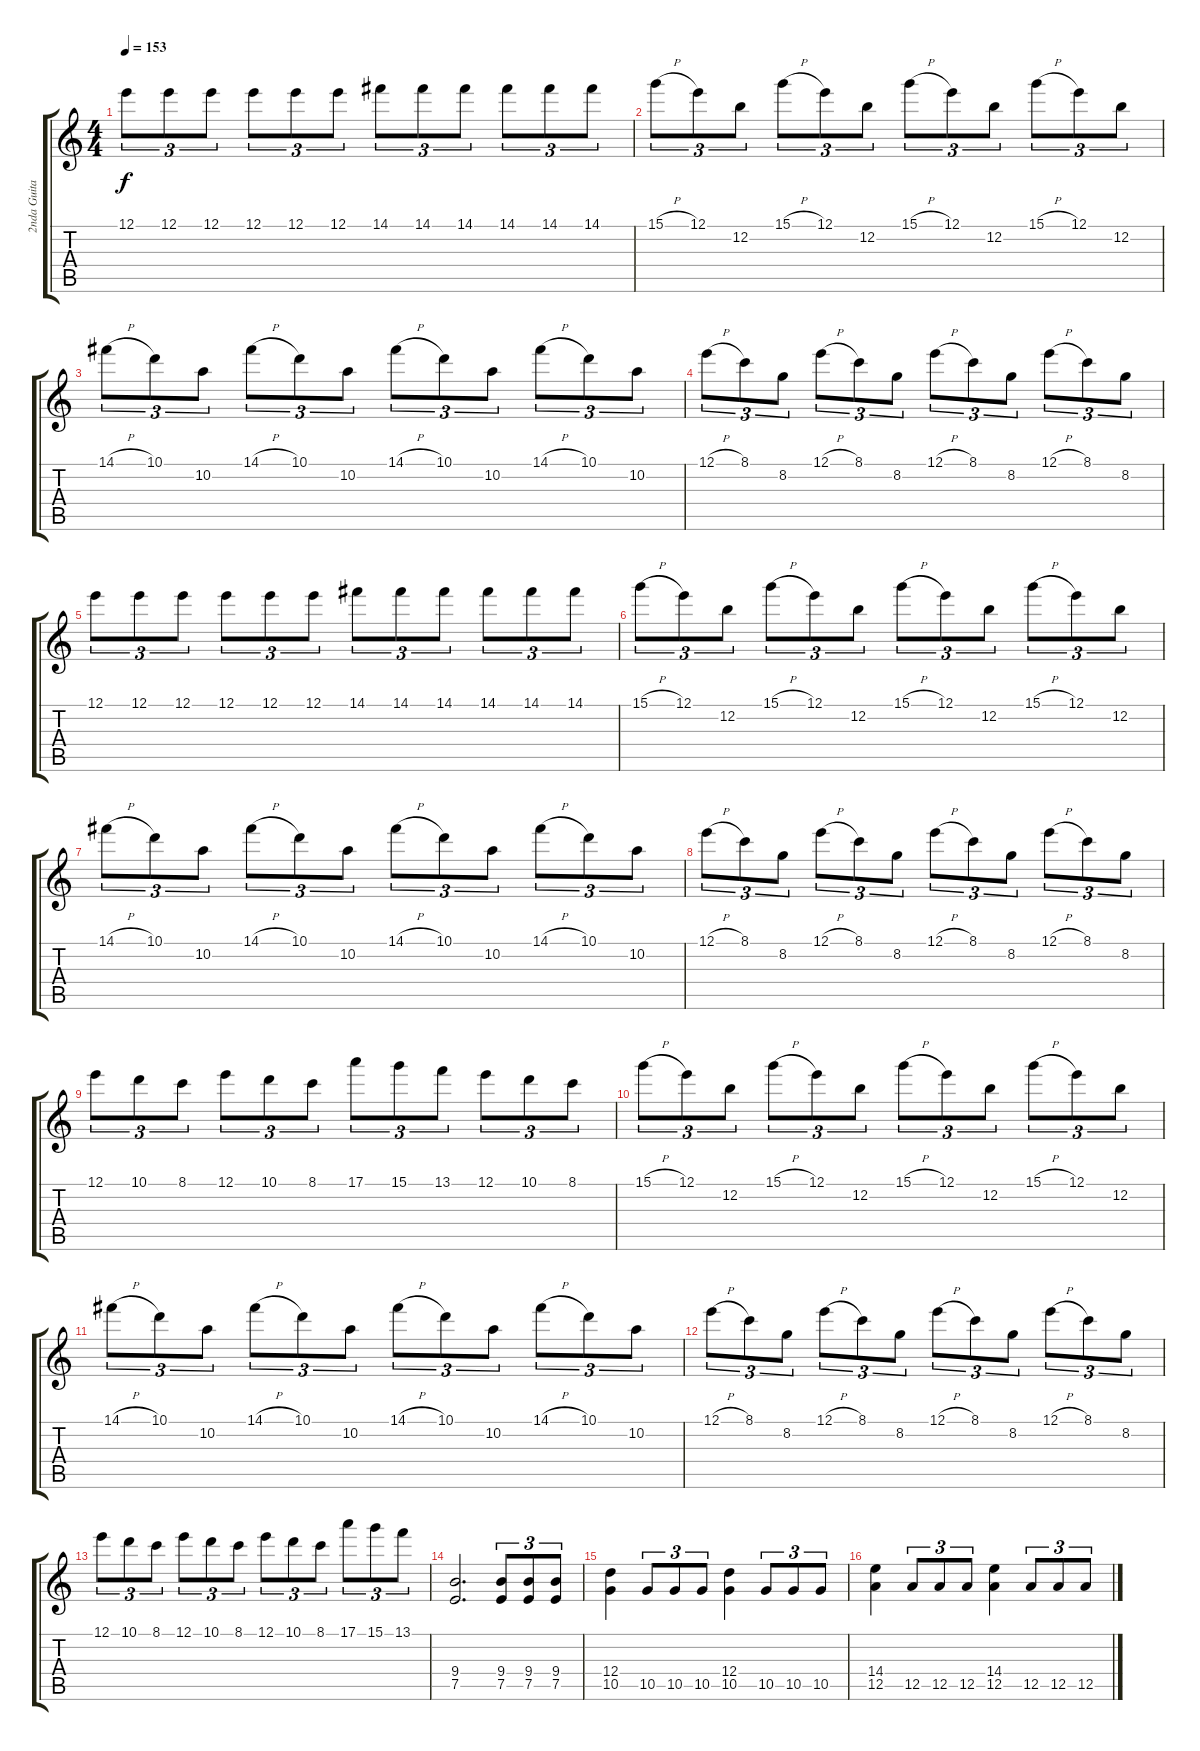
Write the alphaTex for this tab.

\track ("2nda Guitarra" "2nda Guita") {instrument distortionguitar}
\staff {score tabs}
\tuning (E4 B3 G3 D3 A2 E2) {hide}
\ts (4 4)
\tempo 153
\clef g2
\ks c
12.1.8{tu (3 2) dy f} 12.1.8{tu (3 2)} 12.1.8{tu (3 2)} 12.1.8{tu (3 2)} 12.1.8{tu (3 2)} 12.1.8{tu (3 2)} 14.1.8{tu (3 2)} 14.1.8{tu (3 2)} 14.1.8{tu (3 2)} 14.1.8{tu (3 2)} 14.1.8{tu (3 2)} 14.1.8{tu (3 2)} |
15.1{h}.8{tu (3 2)} 12.1.8{tu (3 2)} 12.2.8{tu (3 2)} 15.1{h}.8{tu (3 2)} 12.1.8{tu (3 2)} 12.2.8{tu (3 2)} 15.1{h}.8{tu (3 2)} 12.1.8{tu (3 2)} 12.2.8{tu (3 2)} 15.1{h}.8{tu (3 2)} 12.1.8{tu (3 2)} 12.2.8{tu (3 2)} |
14.1{h}.8{tu (3 2)} 10.1.8{tu (3 2)} 10.2.8{tu (3 2)} 14.1{h}.8{tu (3 2)} 10.1.8{tu (3 2)} 10.2.8{tu (3 2)} 14.1{h}.8{tu (3 2)} 10.1.8{tu (3 2)} 10.2.8{tu (3 2)} 14.1{h}.8{tu (3 2)} 10.1.8{tu (3 2)} 10.2.8{tu (3 2)} |
12.1{h}.8{tu (3 2)} 8.1.8{tu (3 2)} 8.2.8{tu (3 2)} 12.1{h}.8{tu (3 2)} 8.1.8{tu (3 2)} 8.2.8{tu (3 2)} 12.1{h}.8{tu (3 2)} 8.1.8{tu (3 2)} 8.2.8{tu (3 2)} 12.1{h}.8{tu (3 2)} 8.1.8{tu (3 2)} 8.2.8{tu (3 2)} |
12.1.8{tu (3 2)} 12.1.8{tu (3 2)} 12.1.8{tu (3 2)} 12.1.8{tu (3 2)} 12.1.8{tu (3 2)} 12.1.8{tu (3 2)} 14.1.8{tu (3 2)} 14.1.8{tu (3 2)} 14.1.8{tu (3 2)} 14.1.8{tu (3 2)} 14.1.8{tu (3 2)} 14.1.8{tu (3 2)} |
15.1{h}.8{tu (3 2)} 12.1.8{tu (3 2)} 12.2.8{tu (3 2)} 15.1{h}.8{tu (3 2)} 12.1.8{tu (3 2)} 12.2.8{tu (3 2)} 15.1{h}.8{tu (3 2)} 12.1.8{tu (3 2)} 12.2.8{tu (3 2)} 15.1{h}.8{tu (3 2)} 12.1.8{tu (3 2)} 12.2.8{tu (3 2)} |
14.1{h}.8{tu (3 2)} 10.1.8{tu (3 2)} 10.2.8{tu (3 2)} 14.1{h}.8{tu (3 2)} 10.1.8{tu (3 2)} 10.2.8{tu (3 2)} 14.1{h}.8{tu (3 2)} 10.1.8{tu (3 2)} 10.2.8{tu (3 2)} 14.1{h}.8{tu (3 2)} 10.1.8{tu (3 2)} 10.2.8{tu (3 2)} |
12.1{h}.8{tu (3 2)} 8.1.8{tu (3 2)} 8.2.8{tu (3 2)} 12.1{h}.8{tu (3 2)} 8.1.8{tu (3 2)} 8.2.8{tu (3 2)} 12.1{h}.8{tu (3 2)} 8.1.8{tu (3 2)} 8.2.8{tu (3 2)} 12.1{h}.8{tu (3 2)} 8.1.8{tu (3 2)} 8.2.8{tu (3 2)} |
12.1.8{tu (3 2)} 10.1.8{tu (3 2)} 8.1.8{tu (3 2)} 12.1.8{tu (3 2)} 10.1.8{tu (3 2)} 8.1.8{tu (3 2)} 17.1.8{tu (3 2)} 15.1.8{tu (3 2)} 13.1.8{tu (3 2)} 12.1.8{tu (3 2)} 10.1.8{tu (3 2)} 8.1.8{tu (3 2)} |
15.1{h}.8{tu (3 2)} 12.1.8{tu (3 2)} 12.2.8{tu (3 2)} 15.1{h}.8{tu (3 2)} 12.1.8{tu (3 2)} 12.2.8{tu (3 2)} 15.1{h}.8{tu (3 2)} 12.1.8{tu (3 2)} 12.2.8{tu (3 2)} 15.1{h}.8{tu (3 2)} 12.1.8{tu (3 2)} 12.2.8{tu (3 2)} |
14.1{h}.8{tu (3 2)} 10.1.8{tu (3 2)} 10.2.8{tu (3 2)} 14.1{h}.8{tu (3 2)} 10.1.8{tu (3 2)} 10.2.8{tu (3 2)} 14.1{h}.8{tu (3 2)} 10.1.8{tu (3 2)} 10.2.8{tu (3 2)} 14.1{h}.8{tu (3 2)} 10.1.8{tu (3 2)} 10.2.8{tu (3 2)} |
12.1{h}.8{tu (3 2)} 8.1.8{tu (3 2)} 8.2.8{tu (3 2)} 12.1{h}.8{tu (3 2)} 8.1.8{tu (3 2)} 8.2.8{tu (3 2)} 12.1{h}.8{tu (3 2)} 8.1.8{tu (3 2)} 8.2.8{tu (3 2)} 12.1{h}.8{tu (3 2)} 8.1.8{tu (3 2)} 8.2.8{tu (3 2)} |
12.1.8{tu (3 2)} 10.1.8{tu (3 2)} 8.1.8{tu (3 2)} 12.1.8{tu (3 2)} 10.1.8{tu (3 2)} 8.1.8{tu (3 2)} 12.1.8{tu (3 2)} 10.1.8{tu (3 2)} 8.1.8{tu (3 2)} 17.1.8{tu (3 2)} 15.1.8{tu (3 2)} 13.1.8{tu (3 2)} |
(9.4 7.5).2{d} (9.4 7.5).8{tu (3 2)} (9.4 7.5).8{tu (3 2)} (9.4 7.5).8{tu (3 2)} |
(12.4 10.5).4 10.5.8{tu (3 2)} 10.5.8{tu (3 2)} 10.5.8{tu (3 2)} (12.4 10.5).4 10.5.8{tu (3 2)} 10.5.8{tu (3 2)} 10.5.8{tu (3 2)} |
(14.4 12.5).4 12.5.8{tu (3 2)} 12.5.8{tu (3 2)} 12.5.8{tu (3 2)} (14.4 12.5).4 12.5.8{tu (3 2)} 12.5.8{tu (3 2)} 12.5.8{tu (3 2)}
